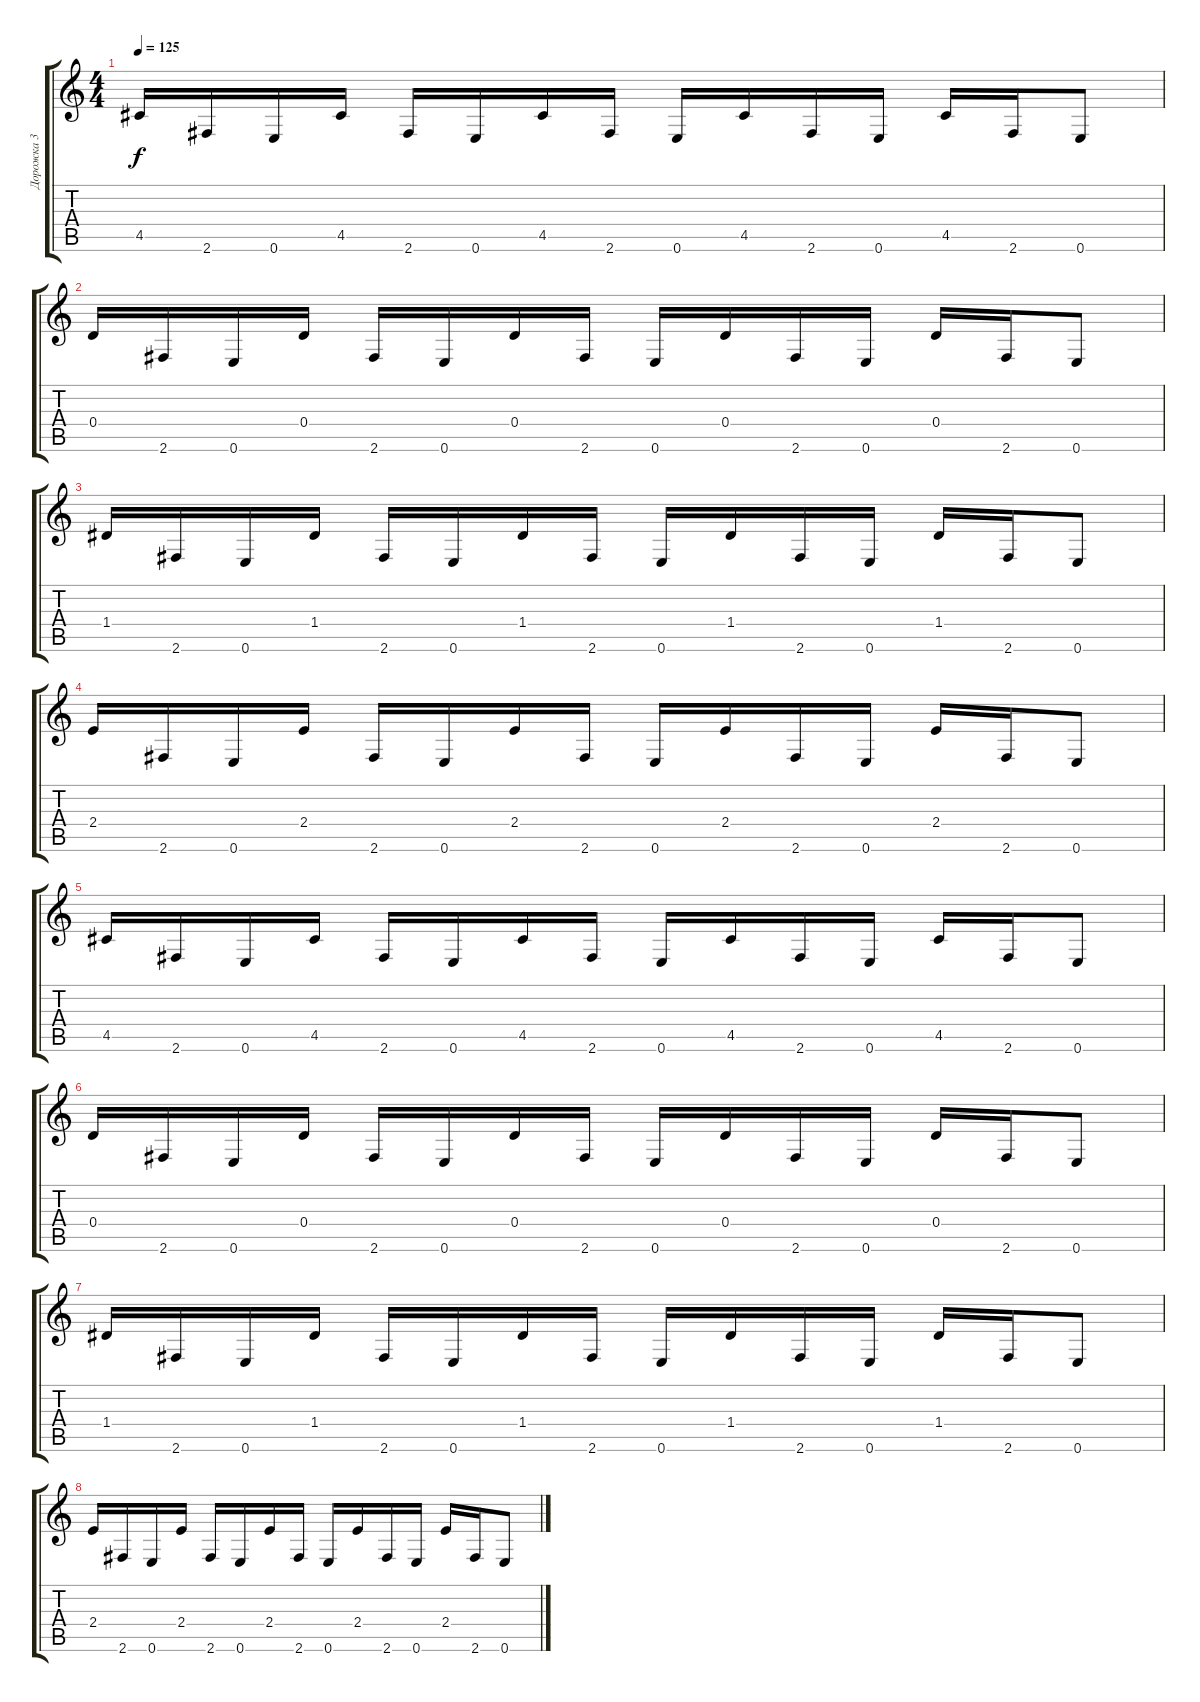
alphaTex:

\track ("Дорожка 3" "Дорожка 3") {instrument overdrivenguitar}
\staff {score tabs}
\tuning (E4 B3 G3 D3 A2 E2) {hide}
\ts (4 4)
\tempo 125
\clef g2
\ks c
4.5.16{dy f} 2.6.16 0.6.16 4.5.16 2.6.16 0.6.16 4.5.16 2.6.16 0.6.16 4.5.16 2.6.16 0.6.16 4.5.16 2.6.16 0.6.8 |
0.4.16 2.6.16 0.6.16 0.4.16 2.6.16 0.6.16 0.4.16 2.6.16 0.6.16 0.4.16 2.6.16 0.6.16 0.4.16 2.6.16 0.6.8 |
1.4.16 2.6.16 0.6.16 1.4.16 2.6.16 0.6.16 1.4.16 2.6.16 0.6.16 1.4.16 2.6.16 0.6.16 1.4.16 2.6.16 0.6.8 |
2.4.16 2.6.16 0.6.16 2.4.16 2.6.16 0.6.16 2.4.16 2.6.16 0.6.16 2.4.16 2.6.16 0.6.16 2.4.16 2.6.16 0.6.8 |
4.5.16 2.6.16 0.6.16 4.5.16 2.6.16 0.6.16 4.5.16 2.6.16 0.6.16 4.5.16 2.6.16 0.6.16 4.5.16 2.6.16 0.6.8 |
0.4.16 2.6.16 0.6.16 0.4.16 2.6.16 0.6.16 0.4.16 2.6.16 0.6.16 0.4.16 2.6.16 0.6.16 0.4.16 2.6.16 0.6.8 |
1.4.16 2.6.16 0.6.16 1.4.16 2.6.16 0.6.16 1.4.16 2.6.16 0.6.16 1.4.16 2.6.16 0.6.16 1.4.16 2.6.16 0.6.8 |
2.4.16 2.6.16 0.6.16 2.4.16 2.6.16 0.6.16 2.4.16 2.6.16 0.6.16 2.4.16 2.6.16 0.6.16 2.4.16 2.6.16 0.6.8
